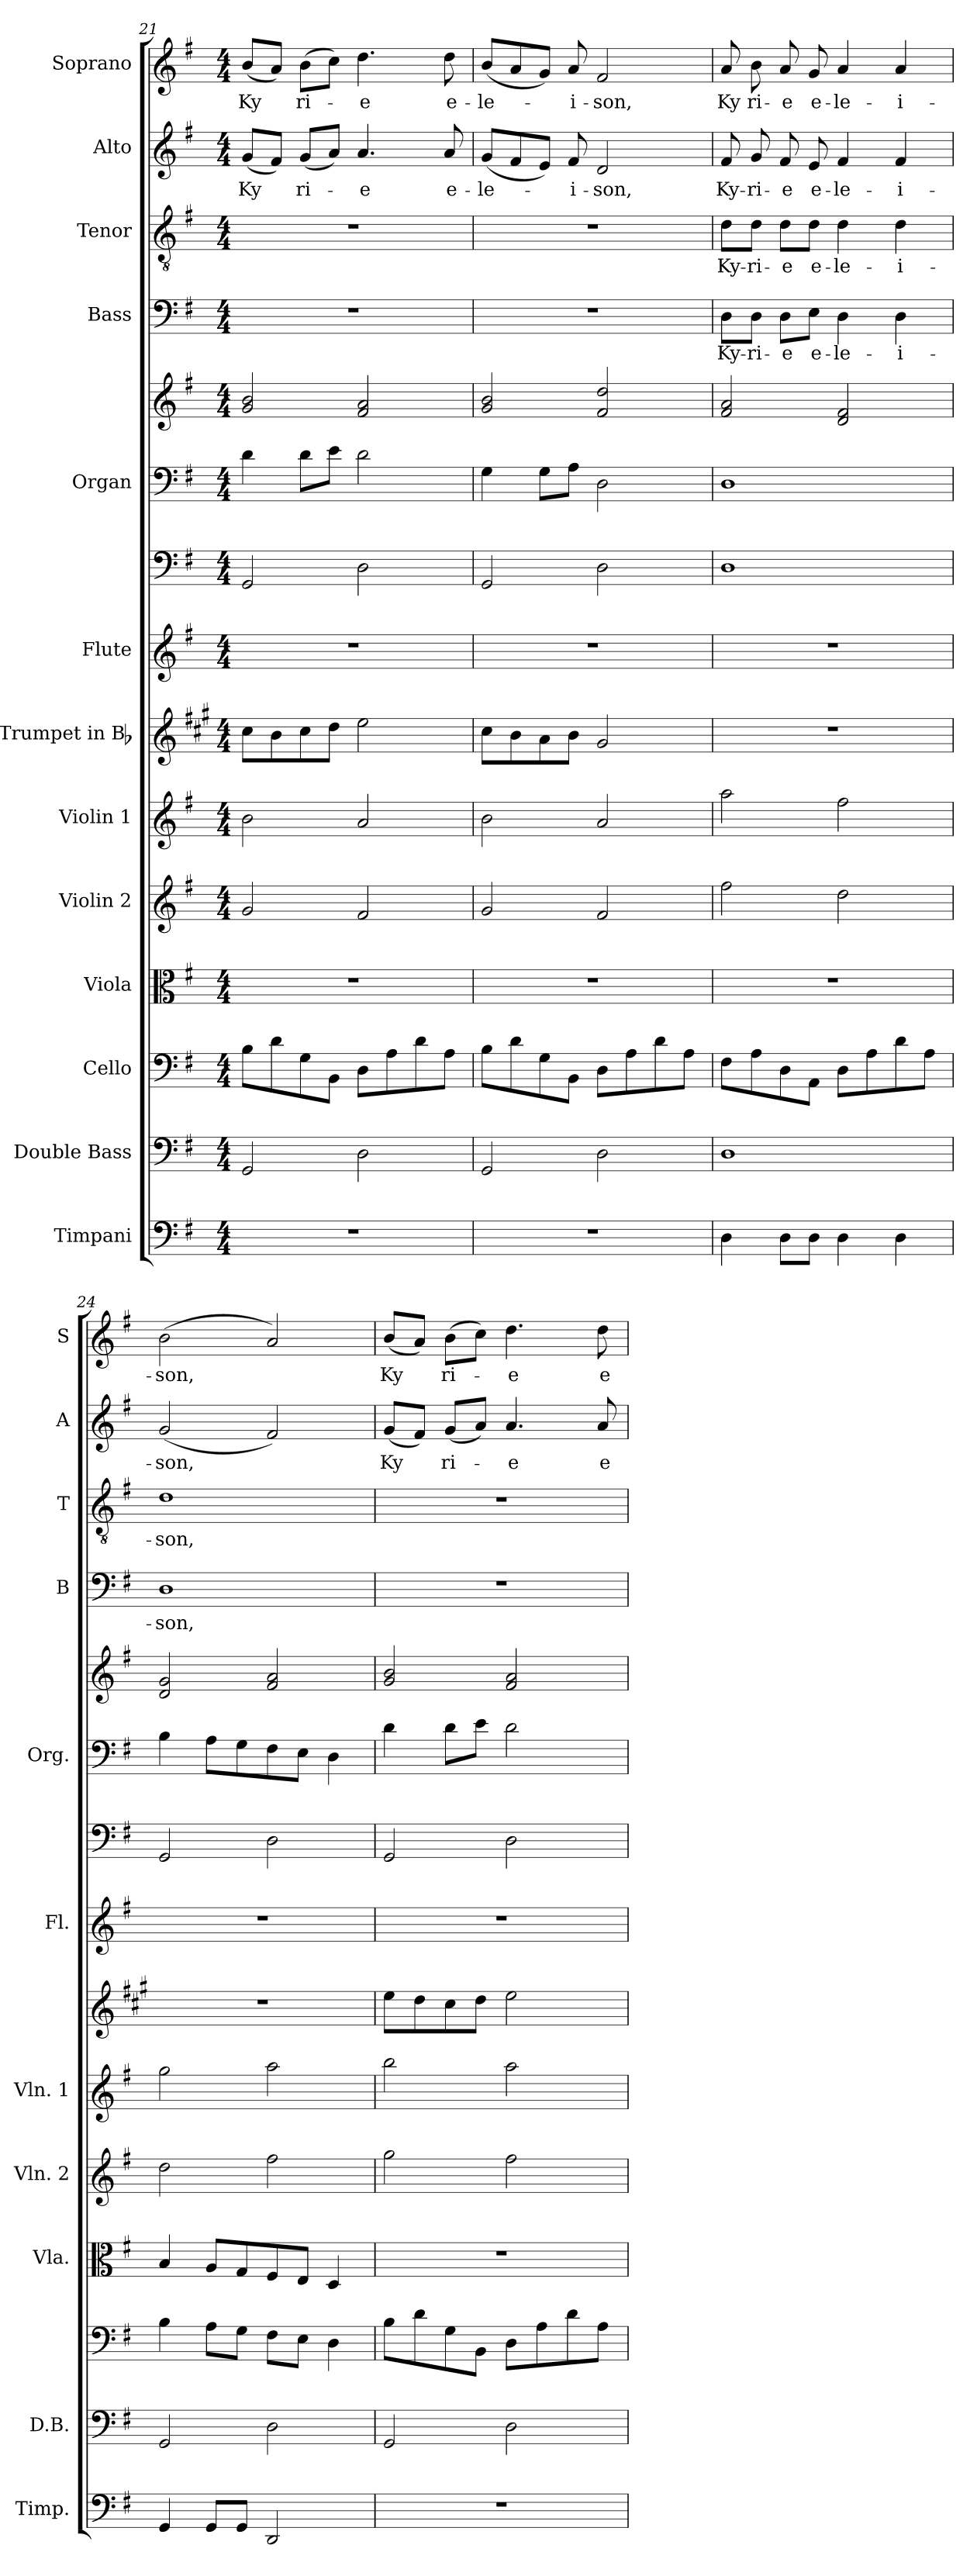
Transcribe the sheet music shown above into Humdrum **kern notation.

**kern	**kern	**kern	**kern	**kern	**kern	**kern	**kern	**kern	**kern	**kern	**kern	**text	**kern	**text	**kern	**text	**kern	**text
*part14	*part13	*part12	*part11	*part10	*part9	*part8	*part7	*part6	*part5	*part5	*part4	*part4	*part3	*part3	*part2	*part2	*part1	*part1
*staff15	*staff14	*staff13	*staff12	*staff11	*staff10	*staff9	*staff8	*staff7	*staff6	*staff5	*staff4	*staff4	*staff3	*staff3	*staff2	*staff2	*staff1	*staff1
*I"Timpani	*I"Double Bass	*I"Cello	*I"Viola	*I"Violin 2	*I"Violin 1	*I"Trumpet in Bb	*I"Flute	*	*I"Organ	*	*I"Bass	*	*I"Tenor	*	*I"Alto	*	*I"Soprano	*
*I'Timp.	*I'D.B.	*	*I'Vla.	*I'Vln. 2	*I'Vln. 1	*	*I'Fl.	*	*I'Org.	*	*I'B	*	*I'T	*	*I'A	*	*I'S	*
!!LO:PB:g=z
*clefF4	*clefF4	*clefF4	*clefC3	*clefG2	*clefG2	*clefG2	*clefG2	*clefF4	*clefF4	*clefG2	*clefF4	*	*clefGv2	*	*clefG2	*	*clefG2	*
*	*ITrd7c12	*	*	*	*	*ITrd1c2	*	*	*	*	*	*	*	*	*	*	*	*
*k[f#]	*k[f#]	*k[f#]	*k[f#]	*k[f#]	*k[f#]	*k[f#]	*k[f#]	*k[f#]	*k[f#]	*k[f#]	*k[f#]	*	*k[f#]	*	*k[f#]	*	*k[f#]	*
*G:	*G:	*G:	*G:	*G:	*G:	*G:	*G:	*G:	*G:	*G:	*G:	*	*G:	*	*G:	*	*G:	*
*M4/4	*M4/4	*M4/4	*M4/4	*M4/4	*M4/4	*M4/4	*M4/4	*M4/4	*M4/4	*M4/4	*M4/4	*	*M4/4	*	*M4/4	*	*M4/4	*
=21	=21	=21	=21	=21	=21	=21	=21	=21	=21	=21	=21	=21	=21	=21	=21	=21	=21	=21
!	!	!	!	!	!	!	!	!	!	!	!	!	!	!	!	!LO:LY:b	!	!LO:LY:b
1r	2GGG/	8B\L	1r	2g/	2b\	8b\L	1r	2GG/	4d\	2g/ 2b/	1r	.	1r	.	(<8g/L	Ky	(<8b/L	Ky
.	.	8d\	.	.	.	8a\	.	.	.	.	.	.	.	.	8f#/J)	.	8a/J)	.
!	!	!	!	!	!	!	!	!	!	!	!	!	!	!	!	!LO:LY:b	!	!LO:LY:b
.	.	8G\	.	.	.	8b\	.	.	8d\L	.	.	.	.	.	(<8g/L	ri-	(>8b\L	ri-
.	.	8BB\J	.	.	.	8cc\J	.	.	8e\J	.	.	.	.	.	8a/J)	.	8cc\J)	.
!	!	!	!	!	!	!	!	!	!	!	!	!	!	!	!	!LO:LY:b	!	!LO:LY:b
.	2DD\	8D\L	.	2f#/	2a/	2dd\	.	2D\	2d\	2f#/ 2a/	.	.	.	.	4.a/	-e	4.dd\	-e
.	.	8A\	.	.	.	.	.	.	.	.	.	.	.	.	.	.	.	.
.	.	8d\	.	.	.	.	.	.	.	.	.	.	.	.	.	.	.	.
!	!	!	!	!	!	!	!	!	!	!	!	!	!	!	!	!LO:LY:b	!	!LO:LY:b
.	.	8A\J	.	.	.	.	.	.	.	.	.	.	.	.	8a/	e-	8dd\	e-
=22	=22	=22	=22	=22	=22	=22	=22	=22	=22	=22	=22	=22	=22	=22	=22	=22	=22	=22
!	!	!	!	!	!	!	!	!	!	!	!	!	!	!	!	!LO:LY:b	!	!LO:LY:b
1r	2GGG/	8B\L	1r	2g/	2b\	8b\L	1r	2GG/	4G\	2g/ 2b/	1r	.	1r	.	(<8g/L	-le-	(<8b/L	-le-
.	.	8d\	.	.	.	8a\	.	.	.	.	.	.	.	.	8f#/	.	8a/	.
.	.	8G\	.	.	.	8g\	.	.	8G\L	.	.	.	.	.	8e/J)	.	8g/J)	.
!	!	!	!	!	!	!	!	!	!	!	!	!	!	!	!	!LO:LY:b	!	!LO:LY:b
.	.	8BB\J	.	.	.	8a\J	.	.	8A\J	.	.	.	.	.	8f#/	-i-	8a/	-i-
!	!	!	!	!	!	!	!	!	!	!	!	!	!	!	!	!LO:LY:b	!	!LO:LY:b
.	2DD\	8D\L	.	2f#/	2a/	2f#/	.	2D\	2D\	2f#/ 2dd/	.	.	.	.	2d/	-son,	2f#/	-son,
.	.	8A\	.	.	.	.	.	.	.	.	.	.	.	.	.	.	.	.
.	.	8d\	.	.	.	.	.	.	.	.	.	.	.	.	.	.	.	.
.	.	8A\J	.	.	.	.	.	.	.	.	.	.	.	.	.	.	.	.
=23	=23	=23	=23	=23	=23	=23	=23	=23	=23	=23	=23	=23	=23	=23	=23	=23	=23	=23
!	!	!	!	!	!	!	!	!	!	!	!	!LO:LY:b	!	!LO:LY:b	!	!LO:LY:b	!	!LO:LY:b
4D\	1DD	8F#\L	1r	2ff#\	2aa\	1r	1r	1D	1D	2f#/ 2a/	8D\L	Ky-	8d\L	Ky-	8f#/	Ky-	8a/	Ky
!	!	!	!	!	!	!	!	!	!	!	!	!LO:LY:b	!	!LO:LY:b	!	!LO:LY:b	!	!LO:LY:b
.	.	8A\	.	.	.	.	.	.	.	.	8D\J	-ri-	8d\J	-ri-	8g/	-ri-	8b\	ri-
!	!	!	!	!	!	!	!	!	!	!	!	!LO:LY:b	!	!LO:LY:b	!	!LO:LY:b	!	!LO:LY:b
8D\L	.	8D\	.	.	.	.	.	.	.	.	8D\L	-e	8d\L	-e	8f#/	-e	8a/	-e
!	!	!	!	!	!	!	!	!	!	!	!	!LO:LY:b	!	!LO:LY:b	!	!LO:LY:b	!	!LO:LY:b
8D\J	.	8AA\J	.	.	.	.	.	.	.	.	8E\J	e-	8d\J	e-	8e/	e-	8g/	e-
!	!	!	!	!	!	!	!	!	!	!	!	!LO:LY:b	!	!LO:LY:b	!	!LO:LY:b	!	!LO:LY:b
4D\	.	8D\L	.	2dd\	2ff#\	.	.	.	.	2d/ 2f#/	4D\	-le-	4d\	-le-	4f#/	-le-	4a/	-le-
.	.	8A\	.	.	.	.	.	.	.	.	.	.	.	.	.	.	.	.
!	!	!	!	!	!	!	!	!	!	!	!	!LO:LY:b	!	!LO:LY:b	!	!LO:LY:b	!	!LO:LY:b
4D\	.	8d\	.	.	.	.	.	.	.	.	4D\	-i-	4d\	-i-	4f#/	-i-	4a/	-i-
.	.	8A\J	.	.	.	.	.	.	.	.	.	.	.	.	.	.	.	.
=24	=24	=24	=24	=24	=24	=24	=24	=24	=24	=24	=24	=24	=24	=24	=24	=24	=24	=24
!	!	!	!	!	!	!	!	!	!	!	!	!LO:LY:b	!	!LO:LY:b	!	!LO:LY:b	!	!LO:LY:b
4GG/	2GGG/	4B\	4B/	2dd\	2gg\	1r	1r	2GG/	4B\	2d/ 2g/	1D	-son,	1d	-son,	(<2g/	-son,	(>2b\	-son,
8GG/L	.	8A\L	8A/L	.	.	.	.	.	8A\L	.	.	.	.	.	.	.	.	.
8GG/J	.	8G\J	8G/	.	.	.	.	.	8G\	.	.	.	.	.	.	.	.	.
2DD/	2DD\	8F#\L	8F#/	2ff#\	2aa\	.	.	2D\	8F#\	2f#/ 2a/	.	.	.	.	2f#/)	.	2a/)	.
.	.	8E\J	8E/J	.	.	.	.	.	8E\J	.	.	.	.	.	.	.	.	.
.	.	4D\	4D/	.	.	.	.	.	4D\	.	.	.	.	.	.	.	.	.
=25	=25	=25	=25	=25	=25	=25	=25	=25	=25	=25	=25	=25	=25	=25	=25	=25	=25	=25
!	!	!	!	!	!	!	!	!	!	!	!	!	!	!	!	!LO:LY:b	!	!LO:LY:b
1r	2GGG/	8B\L	1r	2gg\	2bb\	8dd\L	1r	2GG/	4d\	2g/ 2b/	1r	.	1r	.	(<8g/L	Ky	(<8b/L	Ky
.	.	8d\	.	.	.	8cc\	.	.	.	.	.	.	.	.	8f#/J)	.	8a/J)	.
!	!	!	!	!	!	!	!	!	!	!	!	!	!	!	!	!LO:LY:b	!	!LO:LY:b
.	.	8G\	.	.	.	8b\	.	.	8d\L	.	.	.	.	.	(<8g/L	ri-	(>8b\L	ri-
.	.	8BB\J	.	.	.	8cc\J	.	.	8e\J	.	.	.	.	.	8a/J)	.	8cc\J)	.
!	!	!	!	!	!	!	!	!	!	!	!	!	!	!	!	!LO:LY:b	!	!LO:LY:b
.	2DD\	8D\L	.	2ff#\	2aa\	2dd\	.	2D\	2d\	2f#/ 2a/	.	.	.	.	4.a/	-e	4.dd\	-e
.	.	8A\	.	.	.	.	.	.	.	.	.	.	.	.	.	.	.	.
.	.	8d\	.	.	.	.	.	.	.	.	.	.	.	.	.	.	.	.
!	!	!	!	!	!	!	!	!	!	!	!	!	!	!	!	!LO:LY:b	!	!LO:LY:b
.	.	8A\J	.	.	.	.	.	.	.	.	.	.	.	.	8a/	e-	8dd\	e-
=	=	=	=	=	=	=	=	=	=	=	=	=	=	=	=	=	=	=
*-	*-	*-	*-	*-	*-	*-	*-	*-	*-	*-	*-	*-	*-	*-	*-	*-	*-	*-
